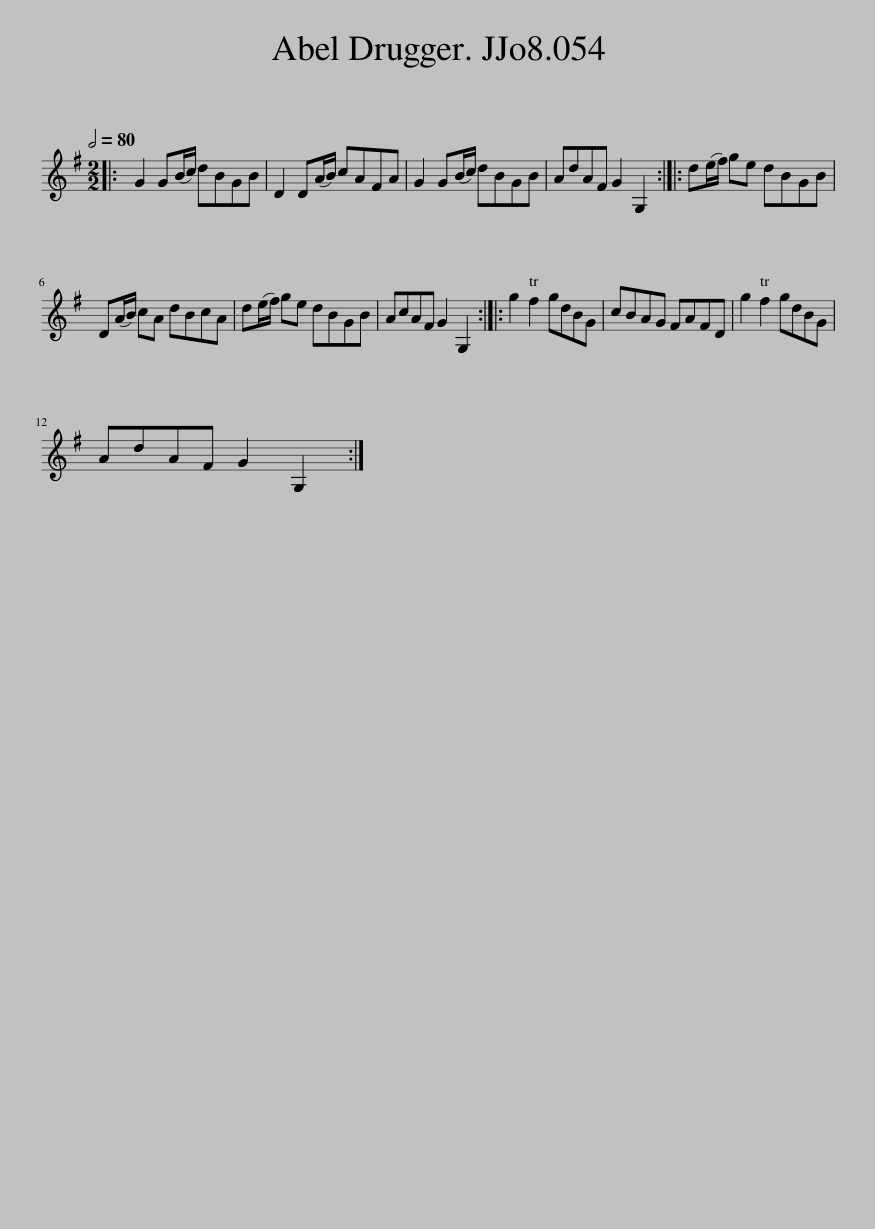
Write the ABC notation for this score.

X:1
L:1/8
Q:1/2=80
M:2/2
I:linebreak $
K:G
V:1 treble
V:1
|: G2 G(B/c/) dBGB | D2 D(A/B/) cAFA | G2 G(B/c/) dBGB | AdAF G2 G,2 :: d(e/f/) ge dBGB |$ %5
 D(A/B/) cA dBcA | d(e/f/) ge dBGB | AcAF G2 G,2 :: g2 f2 gdBG | cBAG FAFD | %10
 g2 f2 gdBG |$ AdAF G2 G,2 :| %12
